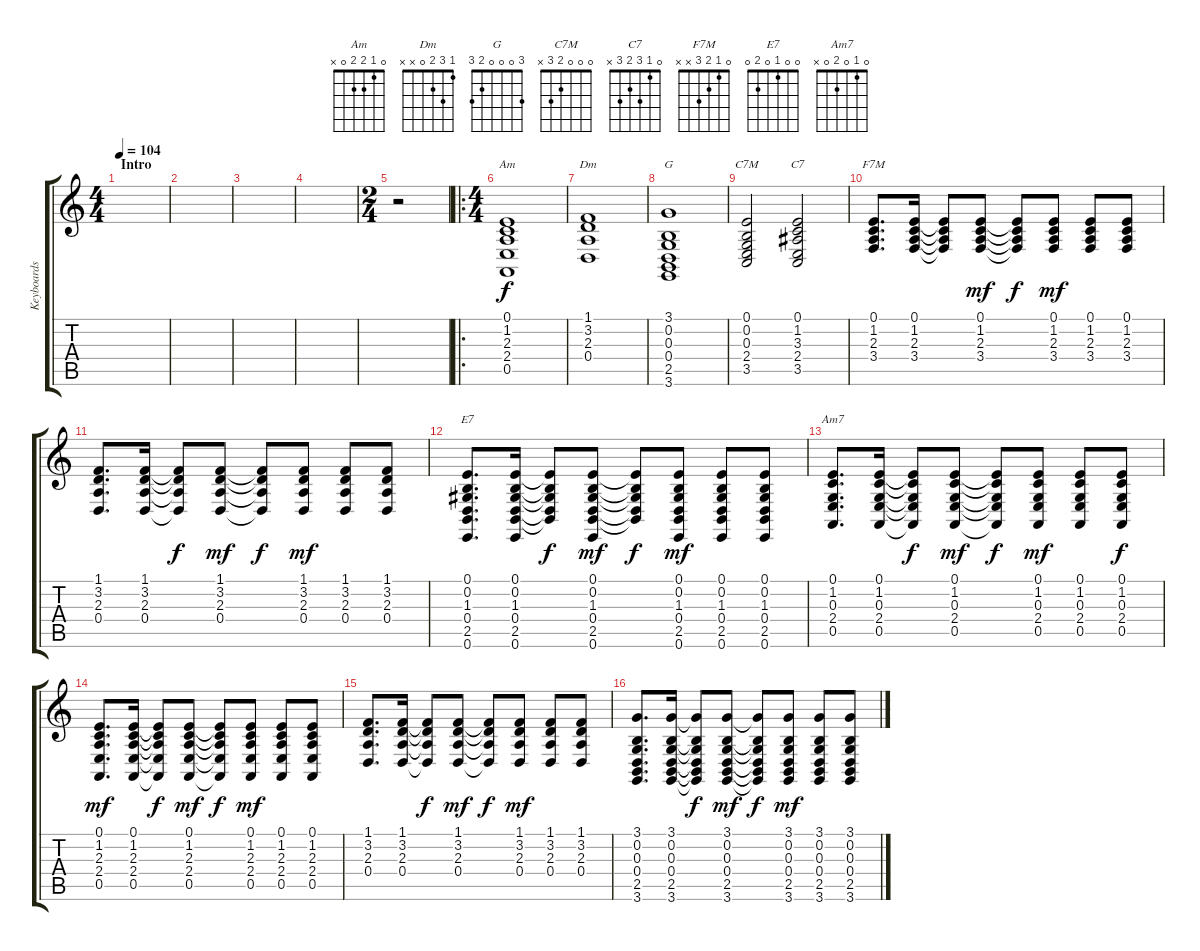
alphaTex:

\track ("Keyboards" "Keyboards") {instrument choiraahs}
\staff {score tabs}
\tuning (E4 B3 G3 D3 A2 E2) {hide}
\chord ("Am" 0 1 2 2 0 x)
\chord ("Dm" 1 3 2 0 x x)
\chord ("G" 3 0 0 0 2 3)
\chord ("C7M" 0 0 0 2 3 x)
\chord ("C7" 0 1 3 2 3 x)
\chord ("F7M" 0 1 2 3 x x)
\chord ("E7" 0 0 1 0 2 0)
\chord ("Am7" 0 1 0 2 0 x)
\ts (4 4)
\section ("" "Intro")
\tempo 104
\clef g2
\ks c
|
|
|
|
\ts (2 4)
r.2 |
\ro
\ts (4 4)
(0.1 1.2 2.3 2.4 0.5).1{ch "Am" volume 16} |
(1.1 3.2 2.3 0.4).1{ch "Dm"} |
(3.1 0.2 0.3 0.4 2.5 3.6).1{ch "G"} |
(0.1 0.2 0.3 2.4 3.5).2{ch "C7M"} (0.1 1.2 3.3 2.4 3.5).2{ch "C7"} |
(0.1 1.2 2.3 3.4).8{d ch "F7M"} (0.1 1.2 2.3 3.4).16 (0.1{t} 1.2{t} 2.3{t} 3.4{t}).8{dy f} (0.1 1.2 2.3 3.4).8{dy mf} (0.1{t} 1.2{t} 2.3{t} 3.4{t}).8{dy f} (0.1 1.2 2.3 3.4).8{dy mf} (0.1 1.2 2.3 3.4).8 (0.1 1.2 2.3 3.4).8 |
(1.1 3.2 2.3 0.4).8{d} (1.1 3.2 2.3 0.4).16 (1.1{t} 3.2{t} 2.3{t} 0.4{t}).8{dy f} (1.1 3.2 2.3 0.4).8{dy mf} (1.1{t} 3.2{t} 2.3{t} 0.4{t}).8{dy f} (1.1 3.2 2.3 0.4).8{dy mf} (1.1 3.2 2.3 0.4).8 (1.1 3.2 2.3 0.4).8 |
(0.1 0.2 1.3 0.4 2.5 0.6).8{d ch "E7"} (0.1 0.2 1.3 0.4 2.5 0.6).16 (0.1{t} 0.2{t} 1.3{t} 0.4{t} 2.5{t}).8{dy f} (0.1 0.2 1.3 0.4 2.5 0.6).8{dy mf} (0.1{t} 0.2{t} 1.3{t} 0.4{t} 2.5{t}).8{dy f} (0.1 0.2 1.3 0.4 2.5 0.6).8{dy mf} (0.1 0.2 1.3 0.4 2.5 0.6).8 (0.1 0.2 1.3 0.4 2.5 0.6).8 |
(0.1 1.2 0.3 2.4 0.5).8{d ch "Am7"} (0.1 1.2 0.3 2.4 0.5).16 (0.1{t} 1.2{t} 0.3{t} 2.4{t} 0.5{t}).8{dy f} (0.1 1.2 0.3 2.4 0.5).8{dy mf} (0.1{t} 1.2{t} 0.3{t} 2.4{t} 0.5{t}).8{dy f} (0.1 1.2 0.3 2.4 0.5).8{dy mf} (0.1 1.2 0.3 2.4 0.5).8 (0.1 1.2 0.3 2.4 0.5).8{dy f} |
(0.1 1.2 2.3 2.4 0.5).8{d dy mf} (0.1 1.2 2.3 2.4 0.5).16 (0.1{t} 1.2{t} 2.3{t} 2.4{t} 0.5{t}).8{dy f} (0.1 1.2 2.3 2.4 0.5).8{dy mf} (0.1{t} 1.2{t} 2.3{t} 2.4{t} 0.5{t}).8{dy f} (0.1 1.2 2.3 2.4 0.5).8{dy mf} (0.1 1.2 2.3 2.4 0.5).8 (0.1 1.2 2.3 2.4 0.5).8 |
(1.1 3.2 2.3 0.4).8{d} (1.1 3.2 2.3 0.4).16 (1.1{t} 3.2{t} 2.3{t} 0.4{t}).8{dy f} (1.1 3.2 2.3 0.4).8{dy mf} (1.1{t} 3.2{t} 2.3{t} 0.4{t}).8{dy f} (1.1 3.2 2.3 0.4).8{dy mf} (1.1 3.2 2.3 0.4).8 (1.1 3.2 2.3 0.4).8 |
(3.1 0.2 0.3 0.4 2.5 3.6).8{d} (3.1 0.2 0.3 0.4 2.5 3.6).16 (3.1{t} 0.2{t} 0.3{t} 0.4{t} 2.5{t} 3.6{t}).8{dy f} (3.1 0.2 0.3 0.4 2.5 3.6).8{dy mf} (3.1{t} 0.2{t} 0.3{t} 0.4{t} 2.5{t} 3.6{t}).8{dy f} (3.1 0.2 0.3 0.4 2.5 3.6).8{dy mf} (3.1 0.2 0.3 0.4 2.5 3.6).8 (3.1 0.2 0.3 0.4 2.5 3.6).8
